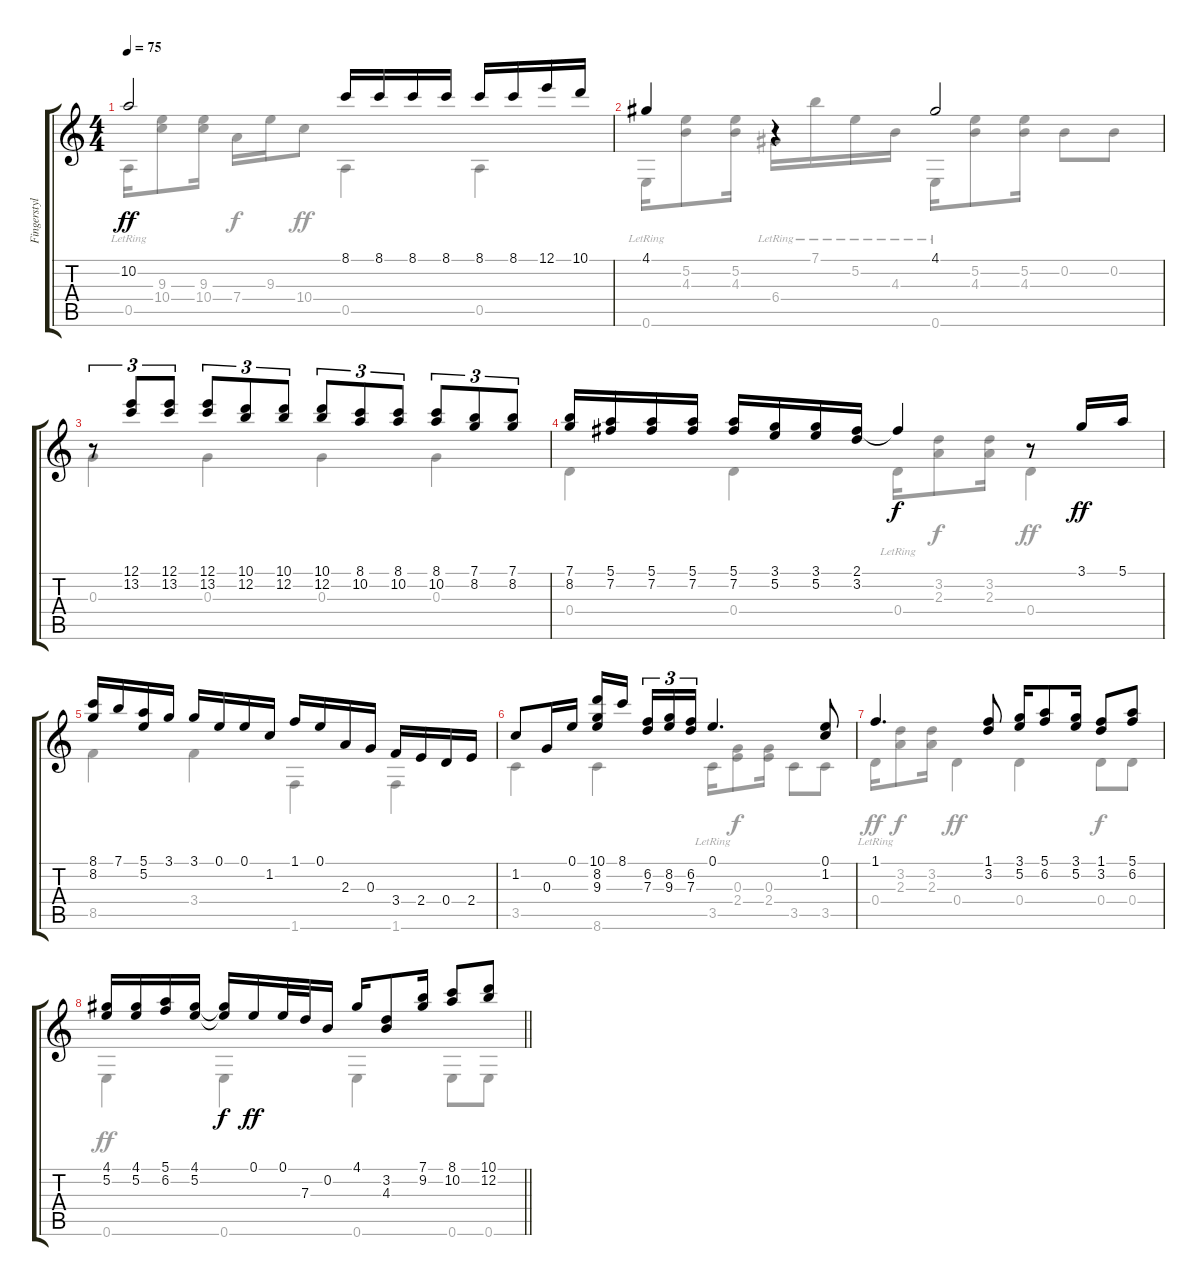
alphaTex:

\track ("Fingerstyle Guitar" "Fingerstyl") {instrument acousticguitarsteel}
\staff {score tabs}
\tuning (E4 B3 G3 D3 A2 E2) {hide}
\voice
\ts (4 4)
\tempo 75
\clef g2
\ks c
10.2.2{dy ff} 8.1.16 8.1.16 8.1.16 8.1.16 8.1.16 8.1.16 12.1.16 10.1.16 |
4.1.4 r.4 4.1.2 |
r.8{tu (3 2)} (12.1 13.2).8{tu (3 2)} (12.1 13.2).8{tu (3 2)} (12.1 13.2).8{tu (3 2)} (10.1 12.2).8{tu (3 2)} (10.1 12.2).8{tu (3 2)} (10.1 12.2).8{tu (3 2)} (8.1 10.2).8{tu (3 2)} (8.1 10.2).8{tu (3 2)} (8.1 10.2).8{tu (3 2)} (7.1 8.2).8{tu (3 2)} (7.1 8.2).8{tu (3 2)} |
(7.1 8.2).16 (5.1 7.2).16 (5.1 7.2).16 (5.1 7.2).16 (5.1 7.2).16 (3.1 5.2).16 (3.1 5.2).16 (2.1 3.2).16 2.1{t}.4{dy f} r.8 3.1.16{dy ff} 5.1.16 |
(8.1 8.2).16 7.1.16 (5.1 5.2).16 3.1.16 3.1.16 0.1.16 0.1.16 1.2.16 1.1.16 0.1.16 2.3.16 0.3.16 3.4.16 2.4.16 0.4.16 2.4.16 |
1.2.8 0.3.16 0.1.16 (10.1 8.2 9.3).16 8.1.16{beam splitsecondary} (6.2 7.3).16{tu (3 2)} (8.2 9.3).16{tu (3 2)} (6.2 7.3).16{tu (3 2)} 0.1.4{d} (0.1 1.2).8 |
1.1.4{d} (1.1 3.2).8 (3.1 5.2).16 (5.1 6.2).8 (3.1 5.2).16 (1.1 3.2).8 (5.1 6.2).8 |
\barLineRight lightlight
(4.1 5.2).16 (4.1 5.2).16 (5.1 6.2).16 (4.1 5.2).16 (4.1{t} 5.2{t}).16{dy f} 0.1.16{dy ff} 0.1.32 7.3.32 0.2.16 4.1.16 (3.2 4.3).8 (7.1 9.2).16 (8.1 10.2).8 (10.1 12.2).8
\voice
\clef g2
\ottava regular
\simile none
\ks c
0.5{lr}.16{dy ff} (9.3 10.4).8 (9.3 10.4).16 7.4.16{dy f} 9.3.16 10.4.8{dy ff} 0.5.4 0.5.4 |
0.6{lr}.16 (5.2 4.3).8 (5.2 4.3).16 6.4{lr}.16 7.1{lr}.16 5.2{lr}.16 4.3{lr}.16 0.6{lr}.16 (5.2 4.3).8 (5.2 4.3).16 0.2.8 0.2.8 |
0.3.4 0.3.4 0.3.4 0.3.4 |
0.4.4 0.4.4 0.4{lr}.16 (3.2 2.3).8{dy f} (3.2 2.3).16 0.4.4{dy ff} |
8.5.4 3.4.4 1.6.4 1.6.4 |
3.5.4 8.6.4 3.5{lr}.16 (0.3 2.4).8{dy f} (0.3 2.4).16 3.5.8 3.5.8 |
0.4{lr}.16{dy ff} (3.2 2.3).8{dy f} (3.2 2.3).16 0.4.4{dy ff} 0.4.4 0.4.8{dy f} 0.4.8 |
\barLineRight lightlight
0.6.4{dy ff} 0.6.4 0.6.4 0.6.8 0.6.8
